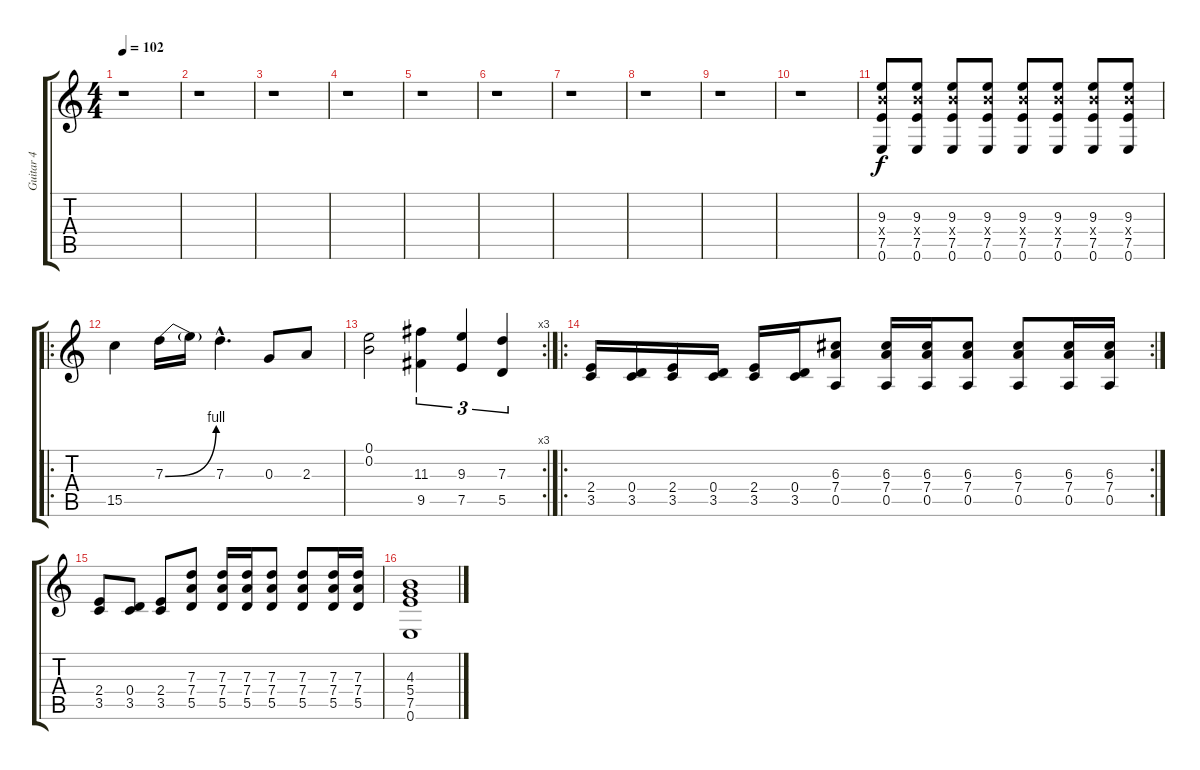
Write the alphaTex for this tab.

\track ("Guitar 4" "Guitar 4") {instrument distortionguitar}
\staff {score tabs}
\tuning (E4 B3 G3 D3 A2 E2) {hide}
\ts (4 4)
\tempo 102
\clef g2
\ks c
r.1{dy f} |
r.1 |
r.1 |
r.1 |
r.1 |
r.1 |
r.1 |
r.1 |
r.1 |
r.1 |
(9.3 9.4{x} 7.5 0.6).8 (9.3 9.4{x} 7.5 0.6).8 (9.3 9.4{x} 7.5 0.6).8 (9.3 9.4{x} 7.5 0.6).8 (9.3 9.4{x} 7.5 0.6).8 (9.3 9.4{x} 7.5 0.6).8 (9.3 9.4{x} 7.5 0.6).8 (9.3 9.4{x} 7.5 0.6).8 |
\ro
15.5.4 7.3{be (bend 0 0 60 4)}.16 7.3{t}.16 7.3{hac}.4{d} 0.3.8 2.3.8 |
\rc 3
(0.1 0.2).2 (11.3 9.5).4{tu (3 2)} (9.3 7.5).4{tu (3 2)} (7.3 5.5).4{tu (3 2)} |
\ro
\rc 2
(2.4 3.5).16 (0.4 3.5).16 (2.4 3.5).16 (0.4 3.5).16 (2.4 3.5).16 (0.4 3.5).16 (6.3 7.4 0.5).8 (6.3 7.4 0.5).16 (6.3 7.4 0.5).16 (6.3 7.4 0.5).8 (6.3 7.4 0.5).8 (6.3 7.4 0.5).16 (6.3 7.4 0.5).16 |
(2.4 3.5).8 (0.4 3.5).8 (2.4 3.5).8 (7.3 7.4 5.5).8 (7.3 7.4 5.5).16 (7.3 7.4 5.5).16 (7.3 7.4 5.5).8 (7.3 7.4 5.5).8 (7.3 7.4 5.5).16 (7.3 7.4 5.5).16 |
(4.3 5.4 7.5 0.6).1
